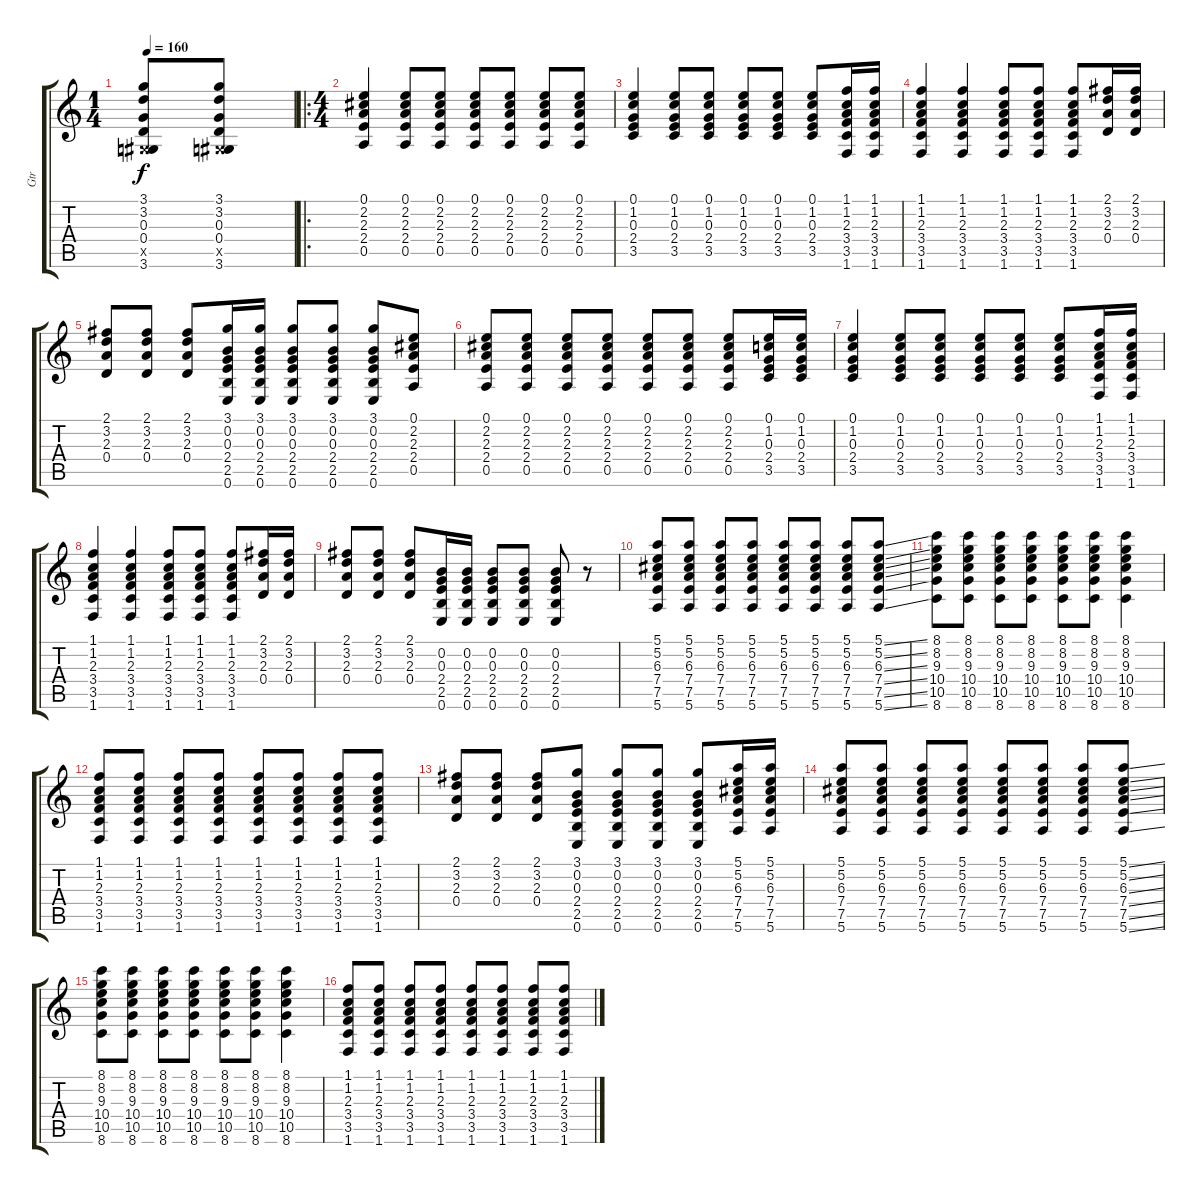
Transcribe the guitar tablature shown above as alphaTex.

\track ("Gtr" "Gtr") {instrument overdrivenguitar}
\staff {score tabs}
\tuning (E4 B3 G3 D3 A2 E2) {hide}
\ts (1 4)
\tempo 160
\clef g2
\ks c
(3.1 3.2 0.3 0.4 -1.5{x} 3.6).8{dy f instrument overdrivenguitar} (3.1 3.2 0.3 0.4 -1.5{x} 3.6).8 |
\ro
\ts (4 4)
(0.1 2.2 2.3 2.4 0.5).4 (0.1 2.2 2.3 2.4 0.5).8 (0.1 2.2 2.3 2.4 0.5).8 (0.1 2.2 2.3 2.4 0.5).8 (0.1 2.2 2.3 2.4 0.5).8 (0.1 2.2 2.3 2.4 0.5).8 (0.1 2.2 2.3 2.4 0.5).8 |
(0.1 1.2 0.3 2.4 3.5).4 (0.1 1.2 0.3 2.4 3.5).8 (0.1 1.2 0.3 2.4 3.5).8 (0.1 1.2 0.3 2.4 3.5).8 (0.1 1.2 0.3 2.4 3.5).8 (0.1 1.2 0.3 2.4 3.5).8 (1.1 1.2 2.3 3.4 3.5 1.6).16 (1.1 1.2 2.3 3.4 3.5 1.6).16 |
(1.1 1.2 2.3 3.4 3.5 1.6).4 (1.1 1.2 2.3 3.4 3.5 1.6).4 (1.1 1.2 2.3 3.4 3.5 1.6).8 (1.1 1.2 2.3 3.4 3.5 1.6).8 (1.1 1.2 2.3 3.4 3.5 1.6).8 (2.1 3.2 2.3 0.4).16 (2.1 3.2 2.3 0.4).16 |
(2.1 3.2 2.3 0.4).8 (2.1 3.2 2.3 0.4).8 (2.1 3.2 2.3 0.4).8 (3.1 0.2 0.3 2.4 2.5 0.6).16 (3.1 0.2 0.3 2.4 2.5 0.6).16 (3.1 0.2 0.3 2.4 2.5 0.6).8 (3.1 0.2 0.3 2.4 2.5 0.6).8 (3.1 0.2 0.3 2.4 2.5 0.6).8 (0.1 2.2 2.3 2.4 0.5).8 |
(0.1 2.2 2.3 2.4 0.5).8 (0.1 2.2 2.3 2.4 0.5).8 (0.1 2.2 2.3 2.4 0.5).8 (0.1 2.2 2.3 2.4 0.5).8 (0.1 2.2 2.3 2.4 0.5).8 (0.1 2.2 2.3 2.4 0.5).8 (0.1 2.2 2.3 2.4 0.5).8 (0.1 1.2 0.3 2.4 3.5).16 (0.1 1.2 0.3 2.4 3.5).16 |
(0.1 1.2 0.3 2.4 3.5).4 (0.1 1.2 0.3 2.4 3.5).8 (0.1 1.2 0.3 2.4 3.5).8 (0.1 1.2 0.3 2.4 3.5).8 (0.1 1.2 0.3 2.4 3.5).8 (0.1 1.2 0.3 2.4 3.5).8 (1.1 1.2 2.3 3.4 3.5 1.6).16 (1.1 1.2 2.3 3.4 3.5 1.6).16 |
(1.1 1.2 2.3 3.4 3.5 1.6).4 (1.1 1.2 2.3 3.4 3.5 1.6).4 (1.1 1.2 2.3 3.4 3.5 1.6).8 (1.1 1.2 2.3 3.4 3.5 1.6).8 (1.1 1.2 2.3 3.4 3.5 1.6).8 (2.1 3.2 2.3 0.4).16 (2.1 3.2 2.3 0.4).16 |
(2.1 3.2 2.3 0.4).8 (2.1 3.2 2.3 0.4).8 (2.1 3.2 2.3 0.4).8 (0.2 0.3 2.4 2.5 0.6).16 (0.2 0.3 2.4 2.5 0.6).16 (0.2 0.3 2.4 2.5 0.6).8 (0.2 0.3 2.4 2.5 0.6).8 (0.2 0.3 2.4 2.5 0.6).8 r.8 |
(5.1 5.2 6.3 7.4 7.5 5.6).8{volume 13 instrument distortionguitar} (5.1 5.2 6.3 7.4 7.5 5.6).8 (5.1 5.2 6.3 7.4 7.5 5.6).8 (5.1 5.2 6.3 7.4 7.5 5.6).8 (5.1 5.2 6.3 7.4 7.5 5.6).8 (5.1 5.2 6.3 7.4 7.5 5.6).8 (5.1 5.2 6.3 7.4 7.5 5.6).8 (5.1{ss} 5.2{ss} 6.3{ss} 7.4{ss} 7.5{ss} 5.6{ss}).8 |
(8.1 8.2 9.3 10.4 10.5 8.6).8 (8.1 8.2 9.3 10.4 10.5 8.6).8 (8.1 8.2 9.3 10.4 10.5 8.6).8 (8.1 8.2 9.3 10.4 10.5 8.6).8 (8.1 8.2 9.3 10.4 10.5 8.6).8 (8.1 8.2 9.3 10.4 10.5 8.6).8 (8.1 8.2 9.3 10.4 10.5 8.6).4 |
(1.1 1.2 2.3 3.4 3.5 1.6).8 (1.1 1.2 2.3 3.4 3.5 1.6).8 (1.1 1.2 2.3 3.4 3.5 1.6).8 (1.1 1.2 2.3 3.4 3.5 1.6).8 (1.1 1.2 2.3 3.4 3.5 1.6).8 (1.1 1.2 2.3 3.4 3.5 1.6).8 (1.1 1.2 2.3 3.4 3.5 1.6).8 (1.1 1.2 2.3 3.4 3.5 1.6).8 |
(2.1 3.2 2.3 0.4).8 (2.1 3.2 2.3 0.4).8 (2.1 3.2 2.3 0.4).8 (3.1 0.2 0.3 2.4 2.5 0.6).8 (3.1 0.2 0.3 2.4 2.5 0.6).8 (3.1 0.2 0.3 2.4 2.5 0.6).8 (3.1 0.2 0.3 2.4 2.5 0.6).8 (5.1 5.2 6.3 7.4 7.5 5.6).16 (5.1 5.2 6.3 7.4 7.5 5.6).16 |
(5.1 5.2 6.3 7.4 7.5 5.6).8 (5.1 5.2 6.3 7.4 7.5 5.6).8 (5.1 5.2 6.3 7.4 7.5 5.6).8 (5.1 5.2 6.3 7.4 7.5 5.6).8 (5.1 5.2 6.3 7.4 7.5 5.6).8 (5.1 5.2 6.3 7.4 7.5 5.6).8 (5.1 5.2 6.3 7.4 7.5 5.6).8 (5.1{ss} 5.2{ss} 6.3{ss} 7.4{ss} 7.5{ss} 5.6{ss}).8 |
(8.1 8.2 9.3 10.4 10.5 8.6).8 (8.1 8.2 9.3 10.4 10.5 8.6).8 (8.1 8.2 9.3 10.4 10.5 8.6).8 (8.1 8.2 9.3 10.4 10.5 8.6).8 (8.1 8.2 9.3 10.4 10.5 8.6).8 (8.1 8.2 9.3 10.4 10.5 8.6).8 (8.1 8.2 9.3 10.4 10.5 8.6).4 |
(1.1 1.2 2.3 3.4 3.5 1.6).8 (1.1 1.2 2.3 3.4 3.5 1.6).8 (1.1 1.2 2.3 3.4 3.5 1.6).8 (1.1 1.2 2.3 3.4 3.5 1.6).8 (1.1 1.2 2.3 3.4 3.5 1.6).8 (1.1 1.2 2.3 3.4 3.5 1.6).8 (1.1 1.2 2.3 3.4 3.5 1.6).8 (1.1 1.2 2.3 3.4 3.5 1.6).8
